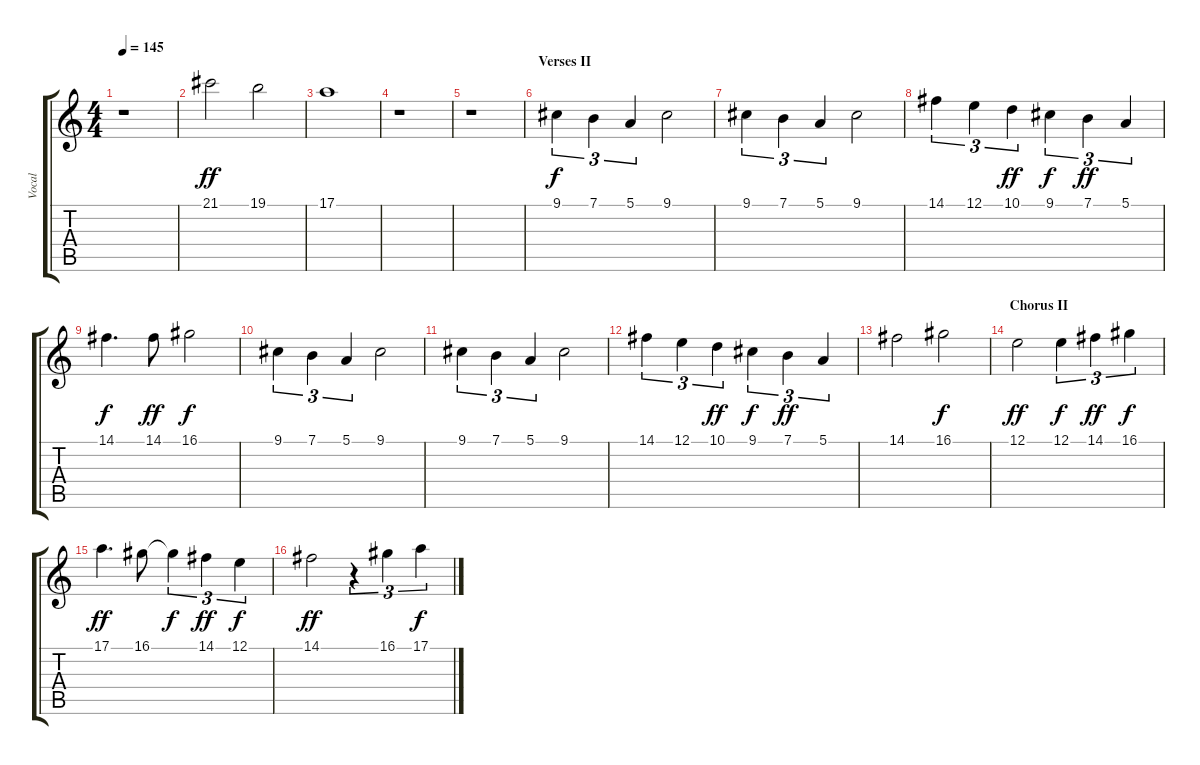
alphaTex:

\track ("Vocal" "Vocal") {instrument flute}
\staff {score tabs}
\tuning (E4 B3 G3 D3 A2 E2) {hide}
\ts (4 4)
\tempo 145
\clef g2
\ks c
r.1{dy ff} |
21.1.2 19.1.2 |
17.1.1 |
r.1 |
r.1 |
\section ("" "Verses II")
9.1.4{tu (3 2) dy f} 7.1.4{tu (3 2)} 5.1.4{tu (3 2)} 9.1.2 |
9.1.4{tu (3 2)} 7.1.4{tu (3 2)} 5.1.4{tu (3 2)} 9.1.2 |
14.1.4{tu (3 2)} 12.1.4{tu (3 2)} 10.1.4{tu (3 2) dy ff} 9.1.4{tu (3 2) dy f} 7.1.4{tu (3 2) dy ff} 5.1.4{tu (3 2)} |
14.1.4{d dy f} 14.1.8{dy ff} 16.1.2{dy f} |
9.1.4{tu (3 2)} 7.1.4{tu (3 2)} 5.1.4{tu (3 2)} 9.1.2 |
9.1.4{tu (3 2)} 7.1.4{tu (3 2)} 5.1.4{tu (3 2)} 9.1.2 |
14.1.4{tu (3 2)} 12.1.4{tu (3 2)} 10.1.4{tu (3 2) dy ff} 9.1.4{tu (3 2) dy f} 7.1.4{tu (3 2) dy ff} 5.1.4{tu (3 2)} |
14.1.2 16.1.2{dy f} |
\section ("" "Chorus II")
12.1.2{dy ff} 12.1.4{tu (3 2) dy f} 14.1.4{tu (3 2) dy ff} 16.1.4{tu (3 2) dy f} |
17.1.4{d dy ff} 16.1.8 16.1{t}.4{tu (3 2) dy f} 14.1.4{tu (3 2) dy ff} 12.1.4{tu (3 2) dy f} |
14.1.2{dy ff} r.4{tu (3 2)} 16.1.4{tu (3 2)} 17.1.4{tu (3 2) dy f}
